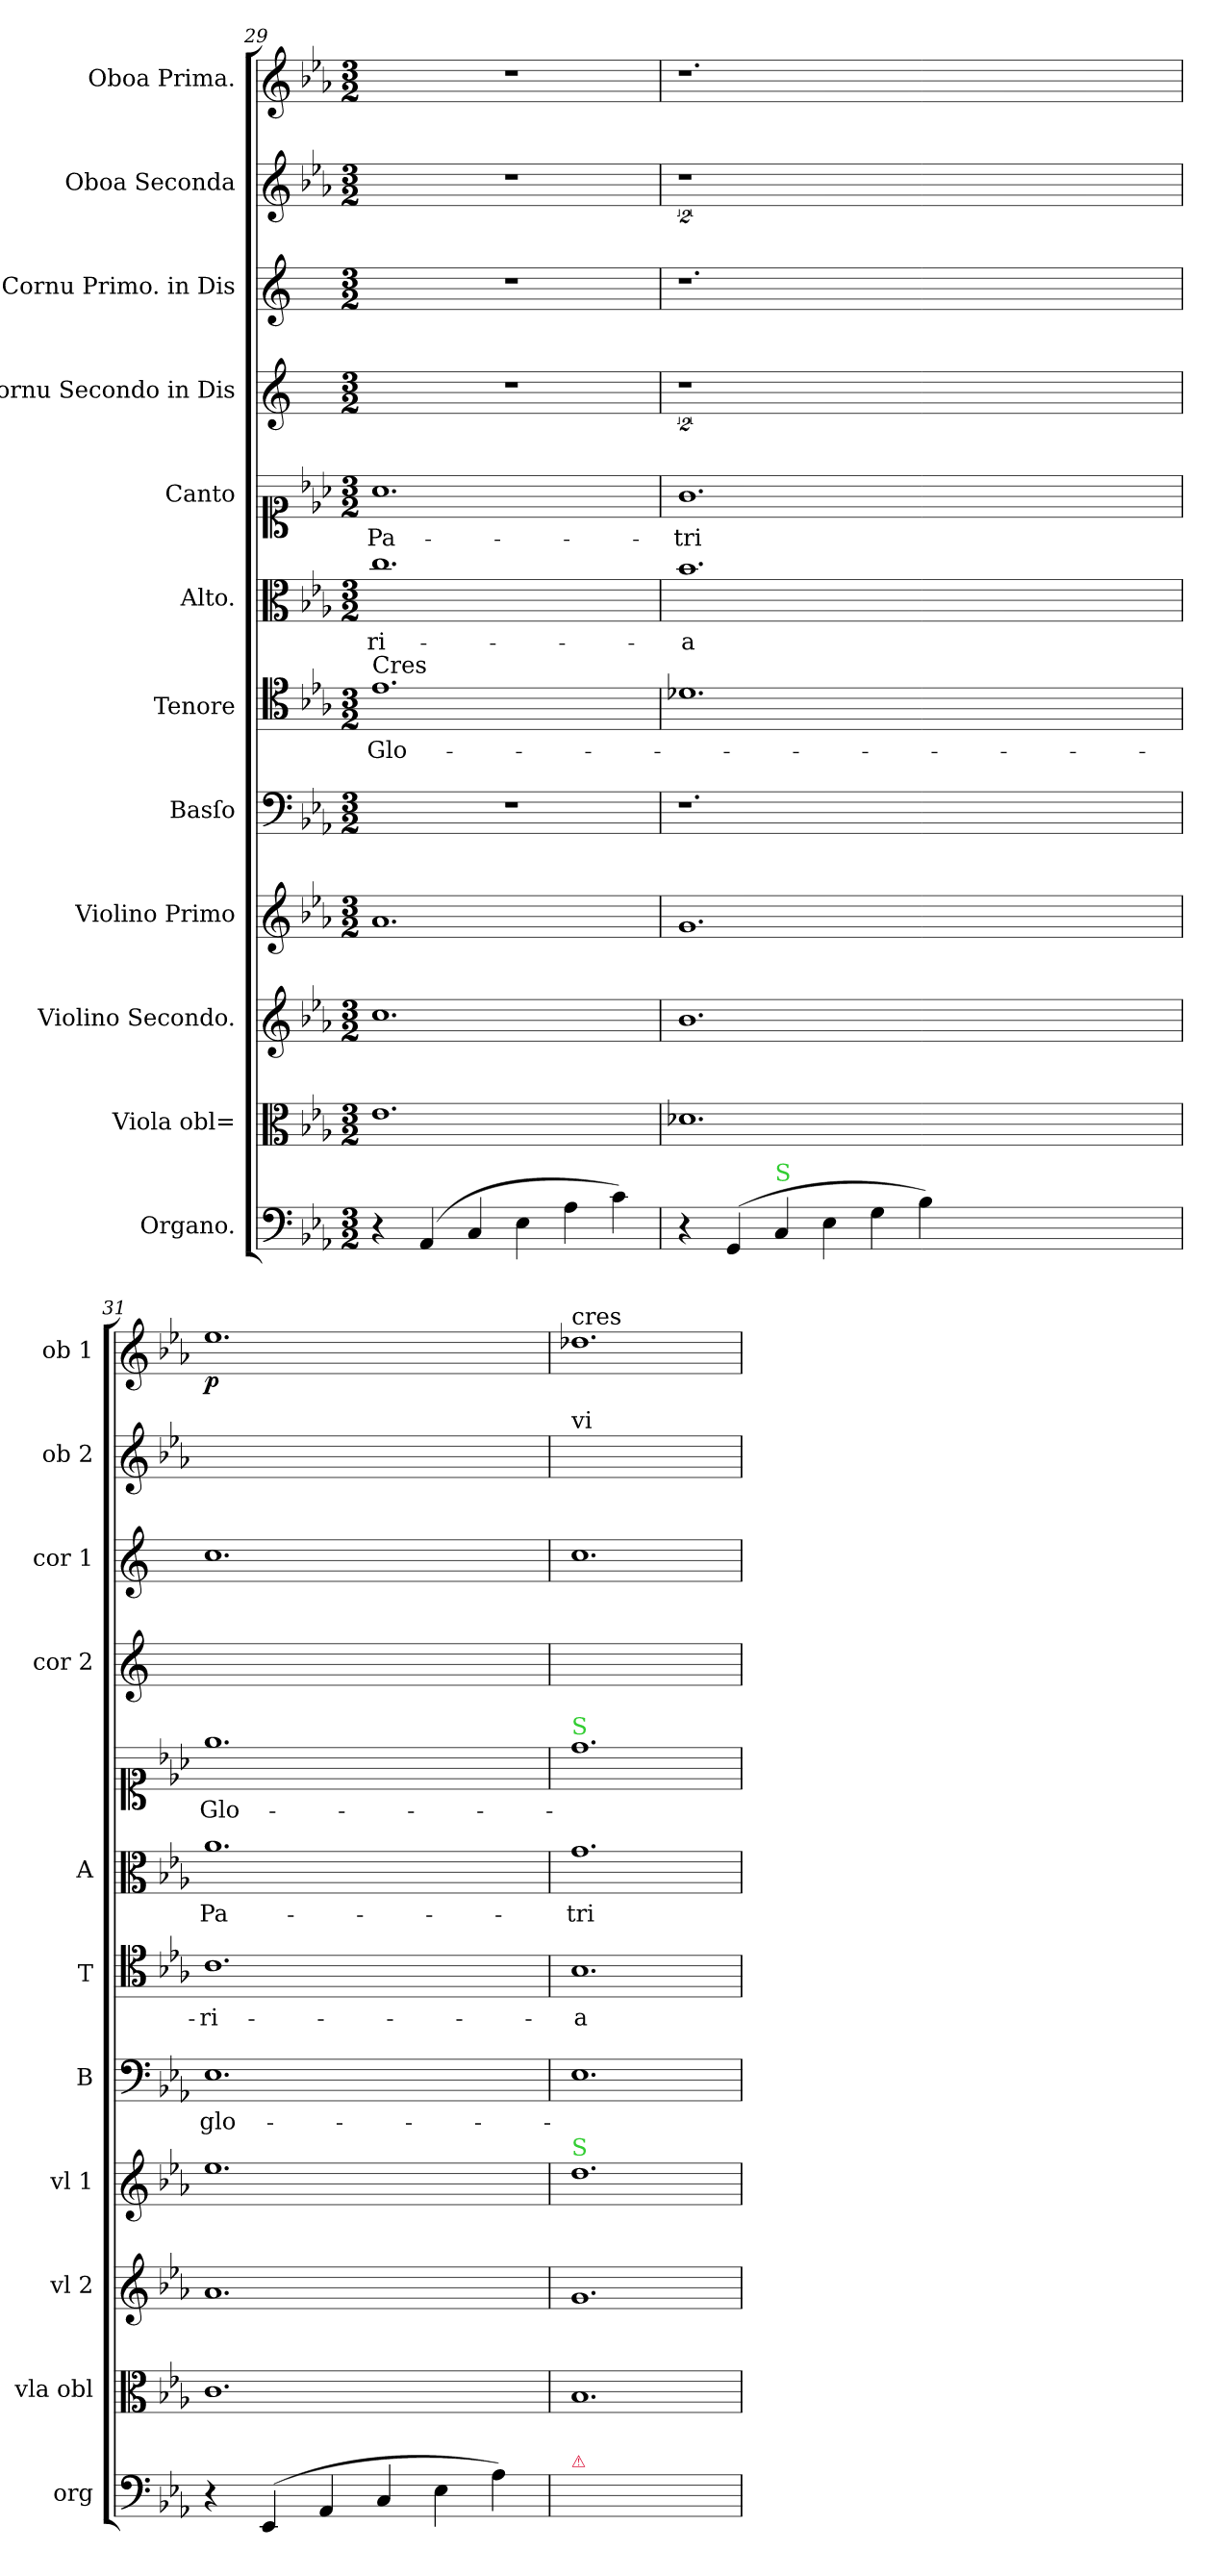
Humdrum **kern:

**kern	**kern	**kern	**kern	**kern	**text	**kern	**text	**kern	**text	**kern	**text	**kern	**kern	**kern	**kern	**dynam
*part12	*part11	*part10	*part9	*part8	*part8	*part7	*part7	*part6	*part6	*part5	*part5	*part4	*part3	*part2	*part1	*part1
*staff12	*staff11	*staff10	*staff9	*staff8	*staff8	*staff7	*staff7	*staff6	*staff6	*staff5	*staff5	*staff4	*staff3	*staff2	*staff1	*staff1
*I"Organo.	*I"Viola obl=	*I"Violino Secondo.	*I"Violino Primo	*I"Basſo	*	*I"Tenore	*	*I"Alto.	*	*I"Canto	*	*I"Cornu Secondo in Dis	*I"Cornu Primo. in Dis	*I"Oboa Seconda	*I"Oboa Prima.	*
*I'org	*I'vla obl	*I'vl 2	*I'vl 1	*I'B	*	*I'T	*	*I'A	*	*	*	*I'cor 2	*I'cor 1	*I'ob 2	*I'ob 1	*
*clefF4	*clefC3	*clefG2	*clefG2	*clefF4	*	*clefC4	*	*clefC3	*	*clefC1	*	*clefG2	*clefG2	*clefG2	*clefG2	*
*	*	*	*	*	*	*	*	*	*	*	*	*ITrd5c9	*ITrd5c9	*	*	*
*k[b-e-a-]	*k[b-e-a-]	*k[b-e-a-]	*k[b-e-a-]	*k[b-e-a-]	*	*k[b-e-a-]	*	*k[b-e-a-]	*	*k[b-e-a-]	*	*k[b-e-a-]	*k[b-e-a-]	*k[b-e-a-]	*k[b-e-a-]	*
*E-:	*E-:	*E-:	*E-:	*E-:	*	*E-:	*	*E-:	*	*E-:	*	*E-:	*E-:	*E-:	*E-:	*
*M3/2	*M3/2	*M3/2	*M3/2	*M3/2	*	*M3/2	*	*M3/2	*	*M3/2	*	*M3/2	*M3/2	*M3/2	*M3/2	*
=29	=29	=29	=29	=29	=29	=29	=29	=29	=29	=29	=29	=29	=29	=29	=29	=29
!	!	!	!	!	!	!LO:TX:a:t=Cres	!	!	!	!	!	!	!	!	!	!
4r	1.e-	1.cc	1.a-	1.r	.	1.e-	Glo-	1.cc	-ri-	1.a-	Pa-	1.r	1.r	1.r	1.r	.
(4AA-/	.	.	.	.	.	.	.	.	.	.	.	.	.	.	.	.
4C/	.	.	.	.	.	.	.	.	.	.	.	.	.	.	.	.
4E-\	.	.	.	.	.	.	.	.	.	.	.	.	.	.	.	.
4A-\	.	.	.	.	.	.	.	.	.	.	.	.	.	.	.	.
4c\)	.	.	.	.	.	.	.	.	.	.	.	.	.	.	.	.
=30	=30	=30	=30	=30	=30	=30	=30	=30	=30	=30	=30	=30	=30	=30	=30	=30
4r	1.d-X	1.b-	1.g	1.r	.	1.d-X	.	1.b-	-a	1.g	-tri	2%9r	1.r	2%9r	1.r	.
(4GG/	.	.	.	.	.	.	.	.	.	.	.	.	.	.	.	.
!LO:TX:a:color=limegreen:t=S	!	!	!	!	!	!	!	!	!	!	!	!	!	!	!	!
4C/	.	.	.	.	.	.	.	.	.	.	.	.	.	.	.	.
4E-\	.	.	.	.	.	.	.	.	.	.	.	.	.	.	.	.
4G\	.	.	.	.	.	.	.	.	.	.	.	.	.	.	.	.
4B-\)	.	.	.	.	.	.	.	.	.	.	.	.	.	.	.	.
0.ryy	0.ryy	0.ryy	0.ryy	0.ryy	.	0.ryy	.	0.ryy	.	0.ryy	.	.	0.ryy	.	0.ryy	.
=31	=31	=31	=31	=31	=31	=31	=31	=31	=31	=31	=31	=31	=31	=31	=31	=31
4r	1.c	1.a-	1.ee-	1.E-	glo-	1.c	-ri-	1.a-	Pa-	1.ee-	Glo-	1.ryy	1.e-	1.ryy	1.ee-	p
(4EE-/	.	.	.	.	.	.	.	.	.	.	.	.	.	.	.	.
4AA-/	.	.	.	.	.	.	.	.	.	.	.	.	.	.	.	.
4C/	.	.	.	.	.	.	.	.	.	.	.	.	.	.	.	.
4E-\	.	.	.	.	.	.	.	.	.	.	.	.	.	.	.	.
4A-\)	.	.	.	.	.	.	.	.	.	.	.	.	.	.	.	.
=32	=32	=32	=32	=32	=32	=32	=32	=32	=32	=32	=32	=32	=32	=32	=32	=32
!	!	!	!	!	!	!	!	!	!	!	!	!	!	!	!LO:TX:t=cres	!
!	!	!	!	!	!	!	!	!	!	!	!	!	!	!LO:TX:a:t=vi	!	!
!	!	!	!	!	!	!	!	!	!	!LO:TX:a:color=limegreen:t=S	!	!	!	!	!	!
!	!	!	!LO:TX:a:color=limegreen:t=S	!	!	!	!	!	!	!	!	!	!	!	!	!
!LO:TX:a:color=crimson:t=⚠	!	!	!	!	!	!	!	!	!	!	!	!	!	!	!	!
1.ryy	1.B-	1.g	1.dd	1.E-	.	1.B-	-a	1.g	-tri	1.dd	.	1.ryy	1.e-	1.ryy	1.dd-X	.
=	=	=	=	=	=	=	=	=	=	=	=	=	=	=	=	=
*-	*-	*-	*-	*-	*-	*-	*-	*-	*-	*-	*-	*-	*-	*-	*-	*-
